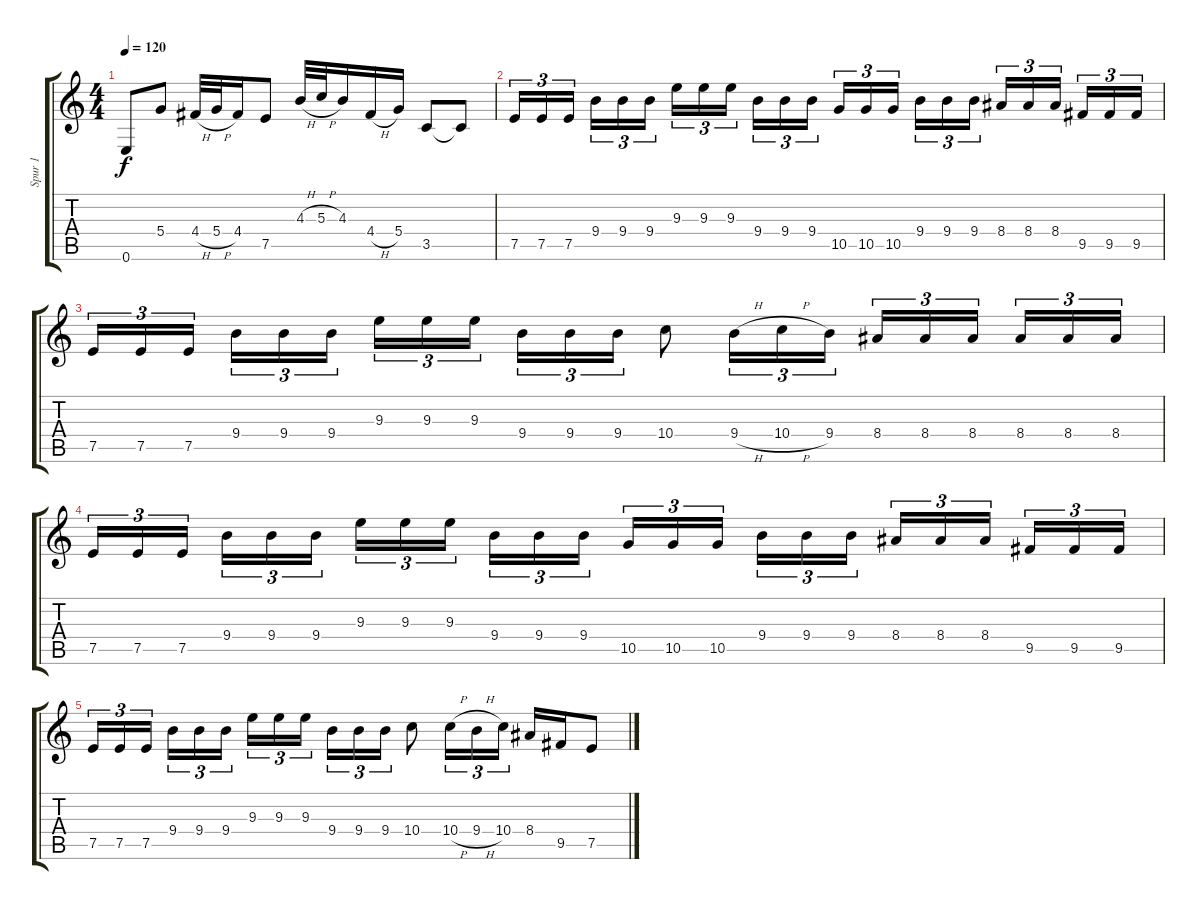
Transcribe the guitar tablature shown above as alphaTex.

\track ("Spur 1" "Spur 1") {instrument distortionguitar}
\staff {score tabs}
\tuning (E4 B3 G3 D3 A2 E2) {hide}
\ts (4 4)
\tempo 120
\clef g2
\ks c
0.6.8{dy f} 5.4.8 4.4{h}.32 5.4{h}.32 4.4.16 7.5.8 4.3{h}.32 5.3{h}.32 4.3.16 4.4{h}.16 5.4.16 3.5.8 3.5{t}.8 |
7.5.16{tu (3 2)} 7.5.16{tu (3 2)} 7.5.16{tu (3 2)} 9.4.16{tu (3 2)} 9.4.16{tu (3 2)} 9.4.16{tu (3 2)} 9.3.16{tu (3 2)} 9.3.16{tu (3 2)} 9.3.16{tu (3 2)} 9.4.16{tu (3 2)} 9.4.16{tu (3 2)} 9.4.16{tu (3 2)} 10.5.16{tu (3 2)} 10.5.16{tu (3 2)} 10.5.16{tu (3 2)} 9.4.16{tu (3 2)} 9.4.16{tu (3 2)} 9.4.16{tu (3 2)} 8.4.16{tu (3 2)} 8.4.16{tu (3 2)} 8.4.16{tu (3 2)} 9.5.16{tu (3 2)} 9.5.16{tu (3 2)} 9.5.16{tu (3 2)} |
7.5.16{tu (3 2)} 7.5.16{tu (3 2)} 7.5.16{tu (3 2)} 9.4.16{tu (3 2)} 9.4.16{tu (3 2)} 9.4.16{tu (3 2)} 9.3.16{tu (3 2)} 9.3.16{tu (3 2)} 9.3.16{tu (3 2)} 9.4.16{tu (3 2)} 9.4.16{tu (3 2)} 9.4.16{tu (3 2)} 10.4.8 9.4{h}.16{tu (3 2)} 10.4{h}.16{tu (3 2)} 9.4.16{tu (3 2)} 8.4.16{tu (3 2)} 8.4.16{tu (3 2)} 8.4.16{tu (3 2)} 8.4.16{tu (3 2)} 8.4.16{tu (3 2)} 8.4.16{tu (3 2)} |
7.5.16{tu (3 2)} 7.5.16{tu (3 2)} 7.5.16{tu (3 2)} 9.4.16{tu (3 2)} 9.4.16{tu (3 2)} 9.4.16{tu (3 2)} 9.3.16{tu (3 2)} 9.3.16{tu (3 2)} 9.3.16{tu (3 2)} 9.4.16{tu (3 2)} 9.4.16{tu (3 2)} 9.4.16{tu (3 2)} 10.5.16{tu (3 2)} 10.5.16{tu (3 2)} 10.5.16{tu (3 2)} 9.4.16{tu (3 2)} 9.4.16{tu (3 2)} 9.4.16{tu (3 2)} 8.4.16{tu (3 2)} 8.4.16{tu (3 2)} 8.4.16{tu (3 2)} 9.5.16{tu (3 2)} 9.5.16{tu (3 2)} 9.5.16{tu (3 2)} |
7.5.16{tu (3 2)} 7.5.16{tu (3 2)} 7.5.16{tu (3 2)} 9.4.16{tu (3 2)} 9.4.16{tu (3 2)} 9.4.16{tu (3 2)} 9.3.16{tu (3 2)} 9.3.16{tu (3 2)} 9.3.16{tu (3 2)} 9.4.16{tu (3 2)} 9.4.16{tu (3 2)} 9.4.16{tu (3 2)} 10.4.8 10.4{h}.16{tu (3 2)} 9.4{h}.16{tu (3 2)} 10.4.16{tu (3 2)} 8.4.16 9.5.16 7.5.8
